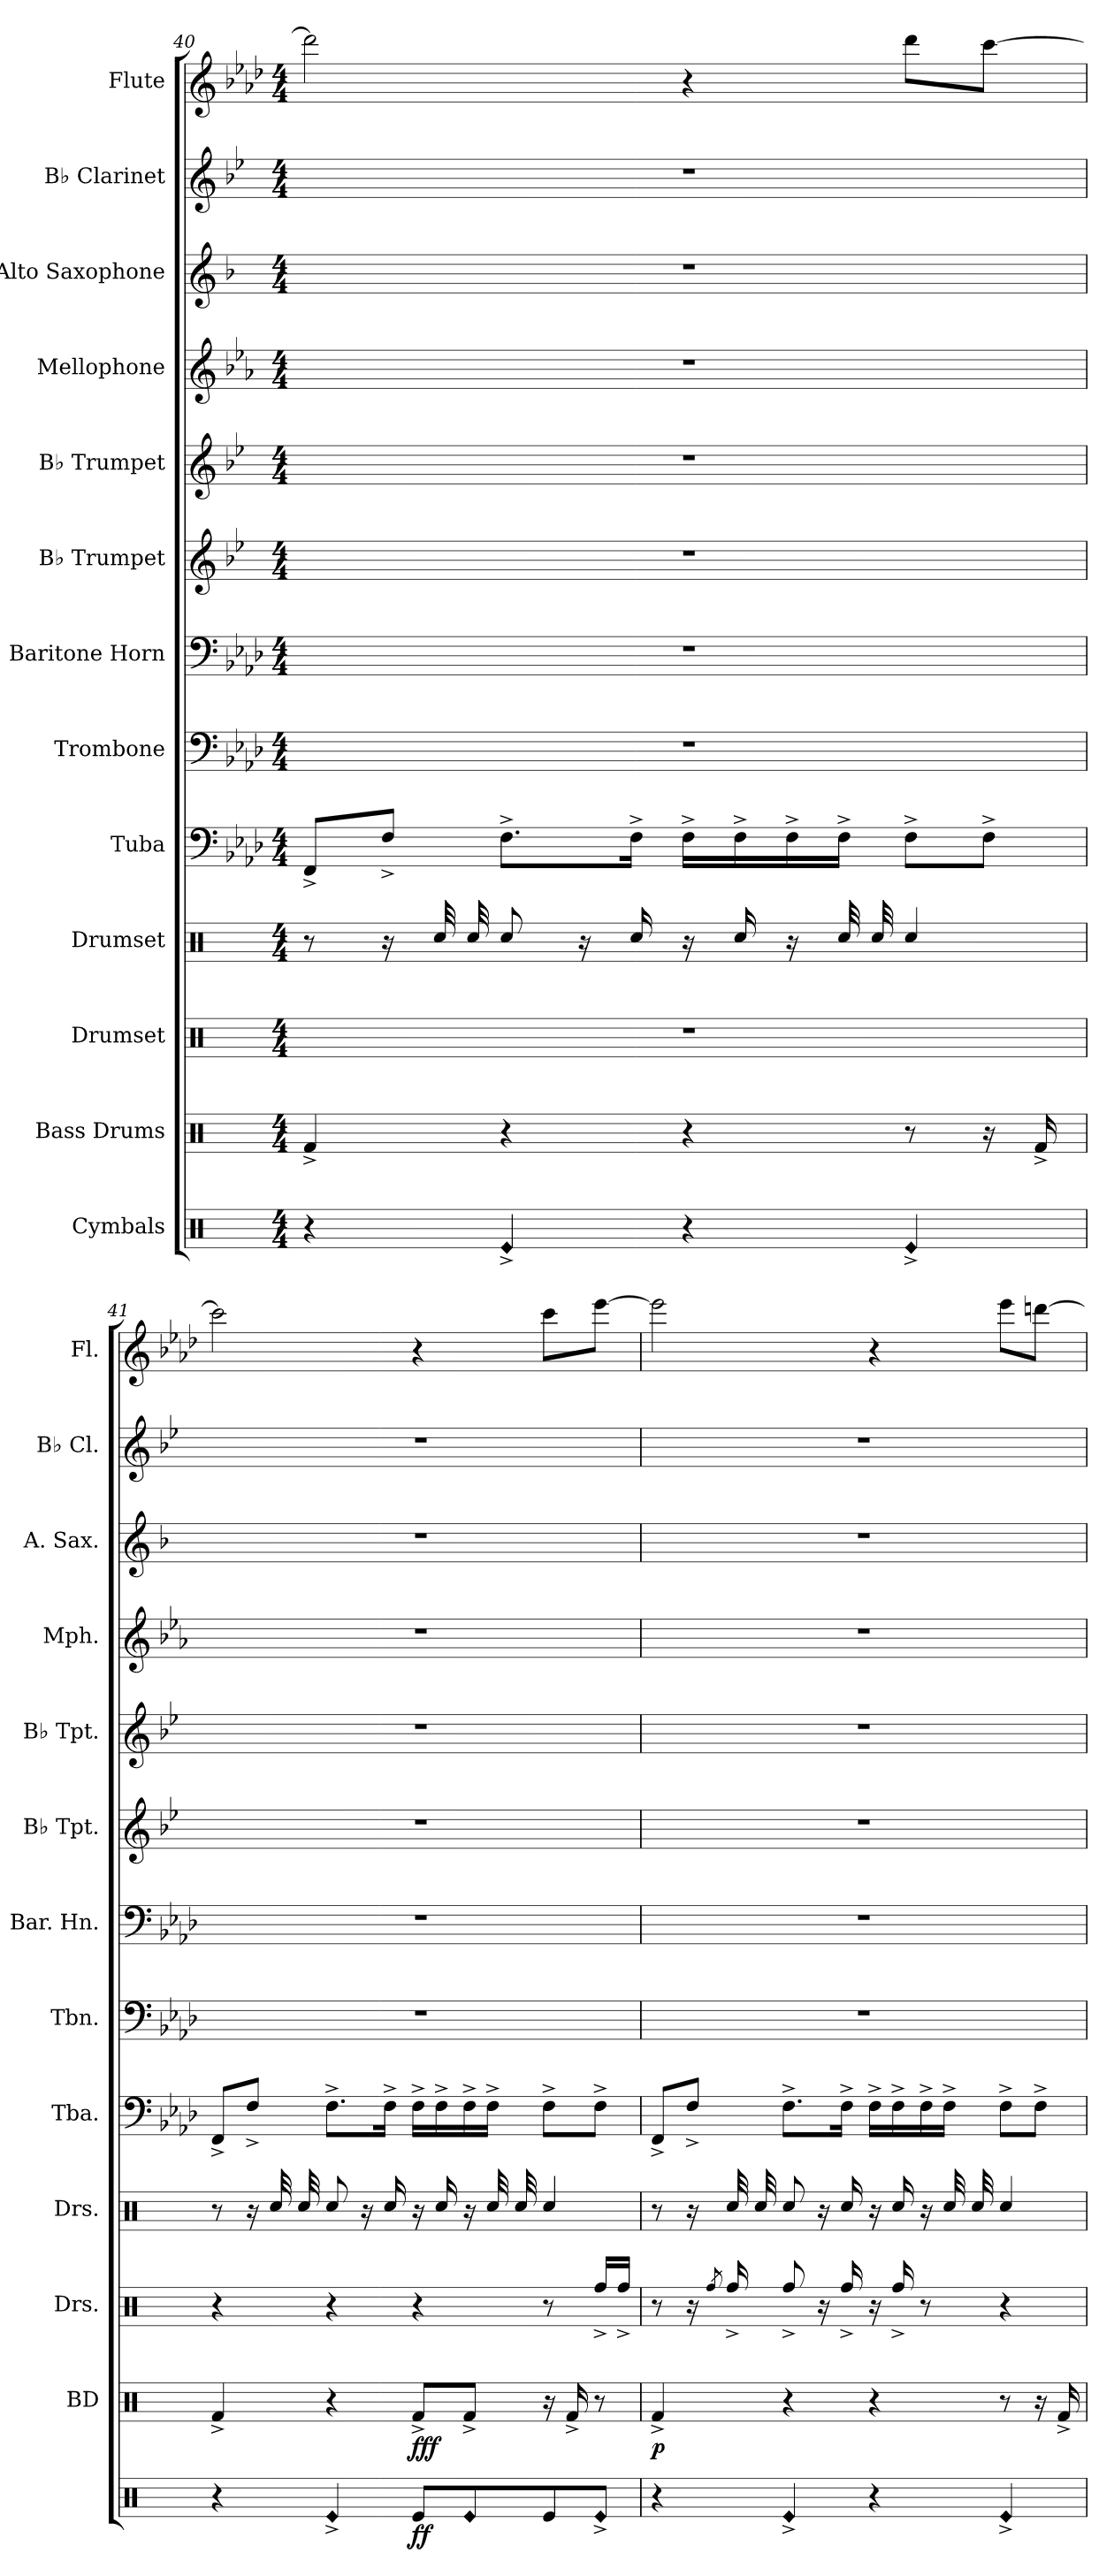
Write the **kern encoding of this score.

**kern	**dynam	**kern	**dynam	**kern	**kern	**kern	**kern	**kern	**kern	**kern	**kern	**kern	**kern	**kern
*part13	*part13	*part12	*part12	*part11	*part10	*part9	*part8	*part7	*part6	*part5	*part4	*part3	*part2	*part1
*staff13	*staff13	*staff12	*staff12	*staff11	*staff10	*staff9	*staff8	*staff7	*staff6	*staff5	*staff4	*staff3	*staff2	*staff1
*I"Cymbals	*	*I"Bass Drums	*	*I"Drumset	*I"Drumset	*I"Tuba	*I"Trombone	*I"Baritone Horn	*I"B♭ Trumpet	*I"B♭ Trumpet	*I"Mellophone	*I"Alto Saxophone	*I"B♭ Clarinet	*I"Flute
*	*	*I'BD	*	*I'Drs.	*I'Drs.	*I'Tba.	*I'Tbn.	*I'Bar. Hn.	*I'B♭ Tpt.	*I'B♭ Tpt.	*I'Mph.	*I'A. Sax.	*I'B♭ Cl.	*I'Fl.
*clefX	*	*clefX	*	*clefX	*clefX	*clefF4	*clefF4	*clefF4	*clefG2	*clefG2	*clefG2	*clefG2	*clefG2	*clefG2
*	*	*	*	*	*	*	*	*	*ITrd1c2	*ITrd1c2	*ITrd4c7	*ITrd5c9	*ITrd1c2	*
*k[]	*	*k[]	*	*k[]	*k[]	*k[b-e-a-d-]	*k[b-e-a-d-]	*k[b-e-a-d-]	*k[b-e-a-d-]	*k[b-e-a-d-]	*k[b-e-a-d-]	*k[b-e-a-d-]	*k[b-e-a-d-]	*k[b-e-a-d-]
*M4/4	*	*M4/4	*	*M4/4	*M4/4	*M4/4	*M4/4	*M4/4	*M4/4	*M4/4	*M4/4	*M4/4	*M4/4	*M4/4
=40	=40	=40	=40	=40	=40	=40	=40	=40	=40	=40	=40	=40	=40	=40
4r	.	4Rf^/	.	1r	8r	8FF^/L	1r	1r	1r	1r	1r	1r	1r	2ddd-\]
.	.	.	.	.	16r	8F^/J	.	.	.	.	.	.	.	.
*	*	*	*	*	*tremolo	*	*	*	*	*	*	*	*	*
.	.	.	.	.	32Rcc/	.	.	.	.	.	.	.	.	.
.	.	.	.	.	32Rcc/	.	.	.	.	.	.	.	.	.
*	*	*	*	*	*Xtremolo	*	*	*	*	*	*	*	*	*
!LO:N:head=diamond	!	!	!	!	!	!	!	!	!	!	!	!	!	!
4Re^/	.	4r	.	.	8Rcc/	8.F^\L	.	.	.	.	.	.	.	.
.	.	.	.	.	16r	.	.	.	.	.	.	.	.	.
.	.	.	.	.	16Rcc/	16F^\Jk	.	.	.	.	.	.	.	.
4r	.	4r	.	.	16r	16F^\LL	.	.	.	.	.	.	.	4r
.	.	.	.	.	16Rcc/	16F^\	.	.	.	.	.	.	.	.
.	.	.	.	.	16r	16F^\	.	.	.	.	.	.	.	.
*	*	*	*	*	*tremolo	*	*	*	*	*	*	*	*	*
.	.	.	.	.	32Rcc/	16F^\JJ	.	.	.	.	.	.	.	.
.	.	.	.	.	32Rcc/	.	.	.	.	.	.	.	.	.
*	*	*	*	*	*Xtremolo	*	*	*	*	*	*	*	*	*
!LO:N:head=diamond	!	!	!	!	!	!	!	!	!	!	!	!	!	!
4Re^/	.	8r	.	.	4Rcc/	8F^\L	.	.	.	.	.	.	.	8ddd-\L
.	.	16r	.	.	.	8F^\J	.	.	.	.	.	.	.	[8ccc\J
.	.	16Rf^/	.	.	.	.	.	.	.	.	.	.	.	.
=41	=41	=41	=41	=41	=41	=41	=41	=41	=41	=41	=41	=41	=41	=41
4r	.	4Rf^/	.	4r	8r	8FF^/L	1r	1r	1r	1r	1r	1r	1r	2ccc\]
.	.	.	.	.	16r	8F^/J	.	.	.	.	.	.	.	.
*	*	*	*	*	*tremolo	*	*	*	*	*	*	*	*	*
.	.	.	.	.	32Rcc/	.	.	.	.	.	.	.	.	.
.	.	.	.	.	32Rcc/	.	.	.	.	.	.	.	.	.
*	*	*	*	*	*Xtremolo	*	*	*	*	*	*	*	*	*
!LO:N:head=diamond	!	!	!	!	!	!	!	!	!	!	!	!	!	!
4Re^/	.	4r	.	4r	8Rcc/	8.F^\L	.	.	.	.	.	.	.	.
.	.	.	.	.	16r	.	.	.	.	.	.	.	.	.
.	.	.	.	.	16Rcc/	16F^\Jk	.	.	.	.	.	.	.	.
!	!LO:DY:b	!	!LO:DY:b	!	!	!	!	!	!	!	!	!	!	!
8Re/L	ff	8Rf^/L	fff	4r	16r	16F^\LL	.	.	.	.	.	.	.	4r
.	.	.	.	.	16Rcc/	16F^\	.	.	.	.	.	.	.	.
!LO:N:head=diamond	!	!	!	!	!	!	!	!	!	!	!	!	!	!
8Re/	.	8Rf^/J	.	.	16r	16F^\	.	.	.	.	.	.	.	.
*	*	*	*	*	*tremolo	*	*	*	*	*	*	*	*	*
.	.	.	.	.	32Rcc/	16F^\JJ	.	.	.	.	.	.	.	.
.	.	.	.	.	32Rcc/	.	.	.	.	.	.	.	.	.
*	*	*	*	*	*Xtremolo	*	*	*	*	*	*	*	*	*
8Re/	.	16r	.	8r	4Rcc/	8F^\L	.	.	.	.	.	.	.	8ccc\L
.	.	16Rf^/	.	.	.	.	.	.	.	.	.	.	.	.
!LO:N:head=diamond	!	!	!	!	!	!	!	!	!	!	!	!	!	!
8Re^/J	.	8r	.	16Rff^/LL	.	8F^\J	.	.	.	.	.	.	.	[8eee-\J
.	.	.	.	16Rff^/JJ	.	.	.	.	.	.	.	.	.	.
=42	=42	=42	=42	=42	=42	=42	=42	=42	=42	=42	=42	=42	=42	=42
!	!	!	!LO:DY:b	!	!	!	!	!	!	!	!	!	!	!
4r	.	4Rf^/	p	8r	8r	8FF^/L	1r	1r	1r	1r	1r	1r	1r	2eee-\]
.	.	.	.	16r	16r	8F^/J	.	.	.	.	.	.	.	.
.	.	.	.	8qRff/	.	.	.	.	.	.	.	.	.	.
*	*	*	*	*	*tremolo	*	*	*	*	*	*	*	*	*
.	.	.	.	16Rff^/	32Rcc/	.	.	.	.	.	.	.	.	.
.	.	.	.	.	32Rcc/	.	.	.	.	.	.	.	.	.
*	*	*	*	*	*Xtremolo	*	*	*	*	*	*	*	*	*
!LO:N:head=diamond	!	!	!	!	!	!	!	!	!	!	!	!	!	!
4Re^/	.	4r	.	8Rff^/	8Rcc/	8.F^\L	.	.	.	.	.	.	.	.
.	.	.	.	16r	16r	.	.	.	.	.	.	.	.	.
.	.	.	.	16Rff^/	16Rcc/	16F^\Jk	.	.	.	.	.	.	.	.
4r	.	4r	.	16r	16r	16F^\LL	.	.	.	.	.	.	.	4r
.	.	.	.	16Rff^/	16Rcc/	16F^\	.	.	.	.	.	.	.	.
.	.	.	.	8r	16r	16F^\	.	.	.	.	.	.	.	.
*	*	*	*	*	*tremolo	*	*	*	*	*	*	*	*	*
.	.	.	.	.	32Rcc/	16F^\JJ	.	.	.	.	.	.	.	.
.	.	.	.	.	32Rcc/	.	.	.	.	.	.	.	.	.
*	*	*	*	*	*Xtremolo	*	*	*	*	*	*	*	*	*
!LO:N:head=diamond	!	!	!	!	!	!	!	!	!	!	!	!	!	!
4Re^/	.	8r	.	4r	4Rcc/	8F^\L	.	.	.	.	.	.	.	8eee-\L
.	.	16r	.	.	.	8F^\J	.	.	.	.	.	.	.	[8dddn\J
.	.	16Rf^/	.	.	.	.	.	.	.	.	.	.	.	.
=	=	=	=	=	=	=	=	=	=	=	=	=	=	=
*-	*-	*-	*-	*-	*-	*-	*-	*-	*-	*-	*-	*-	*-	*-
